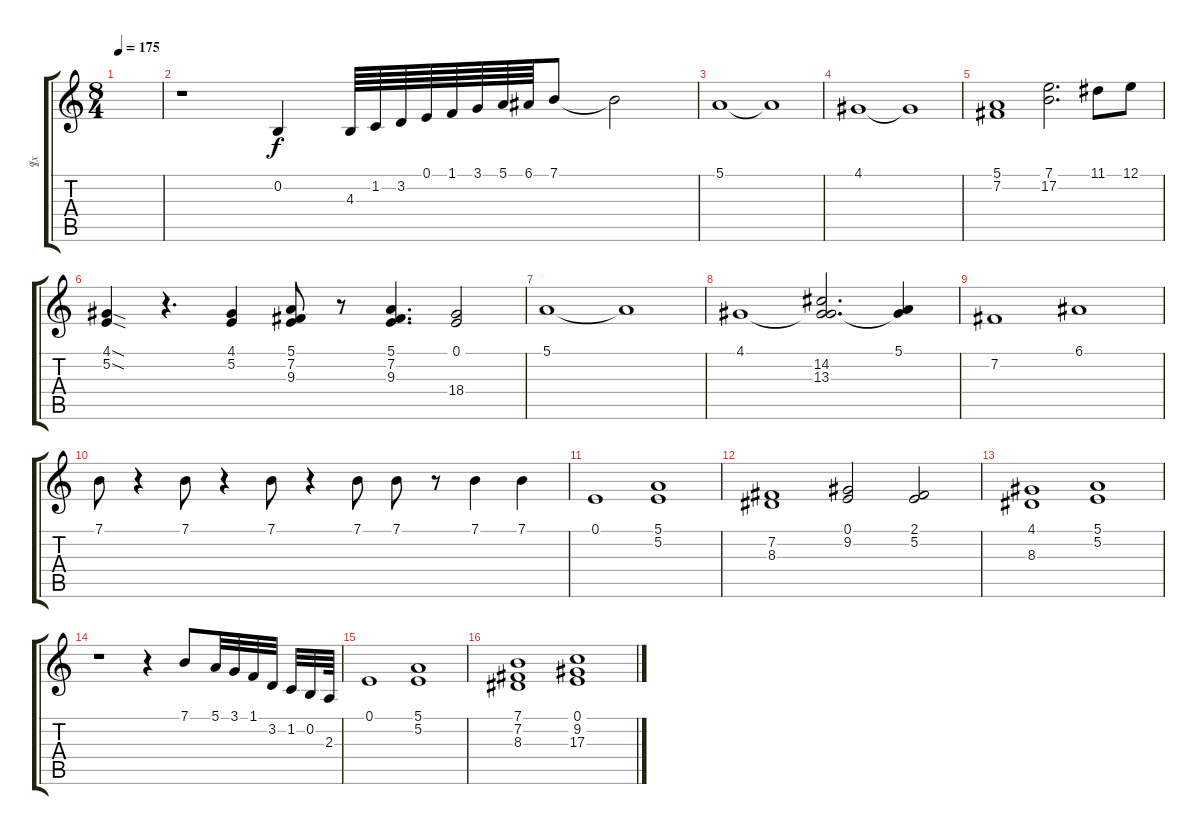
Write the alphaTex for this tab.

\track ("¶x" "¶x") {instrument stringensemble1}
\staff {score tabs}
\tuning (E4 B3 G3 D3 A2 E2) {hide}
\ts (8 4)
\tempo 175
\clef g2
\ks c
|
r.1 0.2.4 4.3.64 1.2.64 3.2.64 0.1.64 1.1.64 3.1.64 5.1.64 6.1.64 7.1.8 7.1{t}.2 |
5.1.1 5.1{t}.1 |
4.1.1 4.1{t}.1 |
(5.1 7.2).1 (7.1 17.2).2{d} 11.1.8 12.1.8 |
(4.1{sod} 5.2{sod}).4 r.4{d} (4.1 5.2).4 (5.1 7.2 9.3).8 r.8 (5.1 7.2 9.3).4{d} (0.1 18.4).2 |
5.1.1 5.1{t}.1 |
4.1.1 (4.1{t} 14.2 13.3).2{d} (5.1 13.3{t}).4 |
7.2.1 6.1.1 |
7.1.8 r.4 7.1.8 r.4 7.1.8 r.4 7.1.8 7.1.8 r.8 7.1.4 7.1.4 |
0.1.1 (5.1 5.2).1 |
(7.2 8.3).1 (0.1 9.2).2 (2.1 5.2).2 |
(4.1 8.3).1 (5.1 5.2).1 |
r.1 r.4 7.1.8 5.1.32 3.1.32 1.1.32 3.2.32 1.2.32 0.2.32 2.3.64 |
0.1.1 (5.1 5.2).1 |
(7.1 7.2 8.3).1 (0.1 9.2 17.3).1
